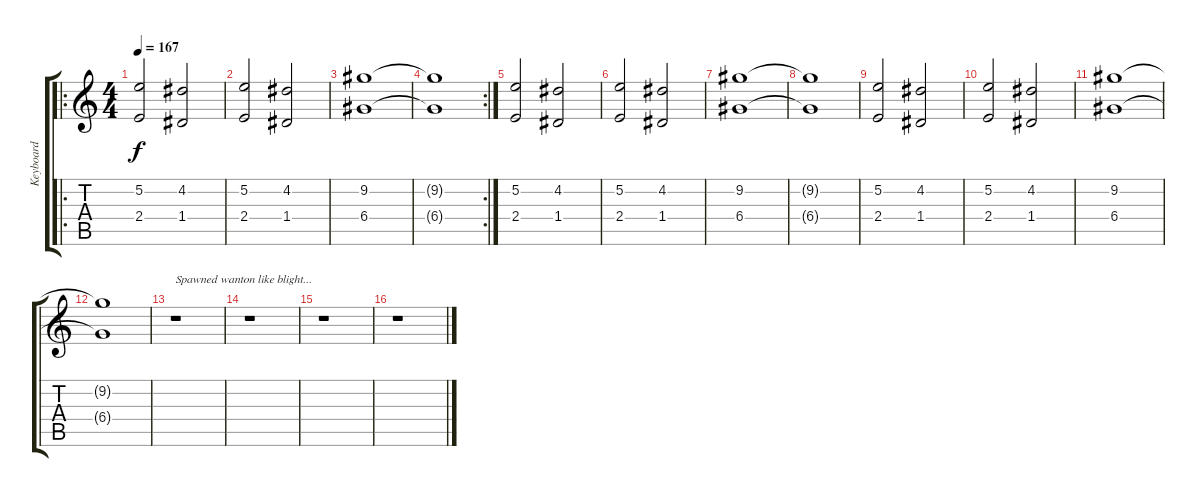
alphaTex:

\track ("Keyboard" "Keyboard") {instrument lead6voice}
\staff {score tabs}
\tuning (E5 B4 G4 D4 A3 E3) {hide}
\ro
\ts (4 4)
\tempo 167
\clef g2
\ks c
(5.2 2.4).2{dy f} (4.2 1.4).2 |
(5.2 2.4).2 (4.2 1.4).2 |
(9.2 6.4).1 |
\rc 2
(9.2{t} 6.4{t}).1 |
(5.2 2.4).2 (4.2 1.4).2 |
(5.2 2.4).2 (4.2 1.4).2 |
(9.2 6.4).1 |
(9.2{t} 6.4{t}).1 |
(5.2 2.4).2 (4.2 1.4).2 |
(5.2 2.4).2 (4.2 1.4).2 |
(9.2 6.4).1 |
(9.2{t} 6.4{t}).1 |
r.1{txt "Spawned wanton like blight..."} |
r.1 |
r.1 |
r.1
